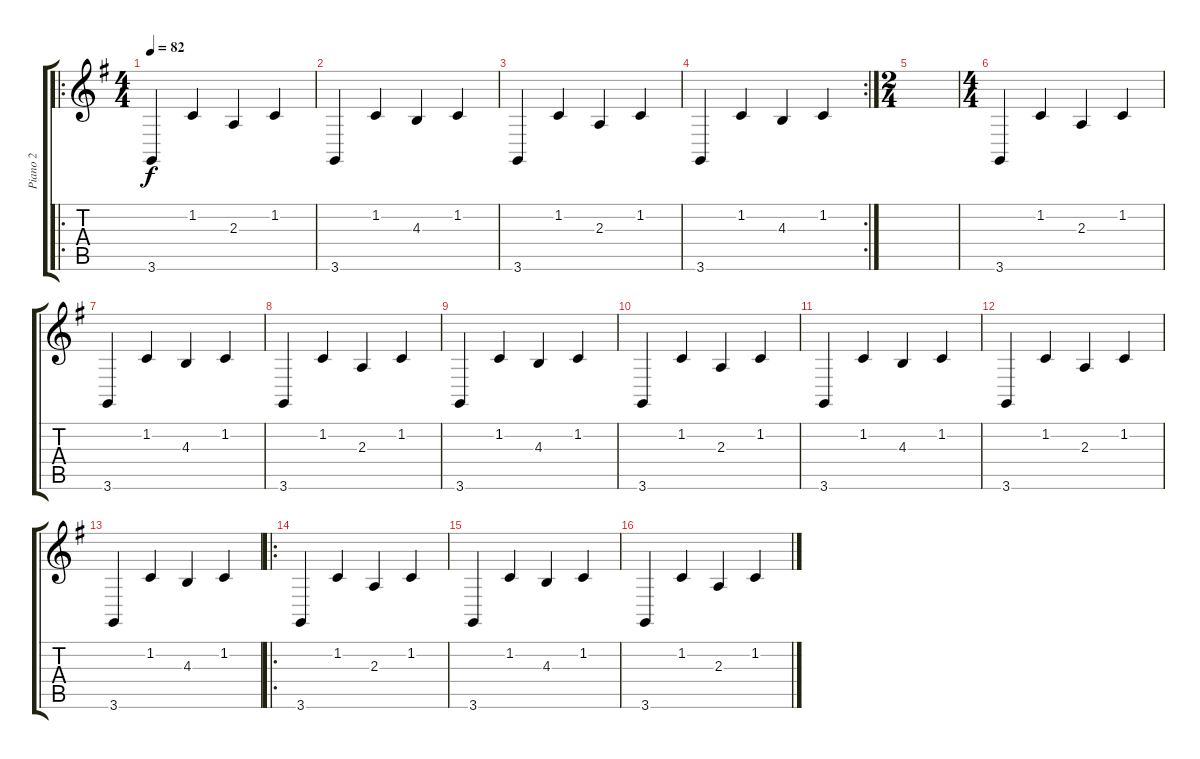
\track ("Piano 2" "Piano 2") {instrument acousticgrandpiano}
\staff {score tabs}
\tuning (E4 B3 G3 D3 A2 E2) {hide}
\ro
\ts (4 4)
\tempo 82
\clef g2
\ks g
3.6.4{dy f} 1.2.4 2.3.4 1.2.4 |
3.6.4 1.2.4 4.3.4 1.2.4 |
3.6.4 1.2.4 2.3.4 1.2.4 |
\rc 2
3.6.4 1.2.4 4.3.4 1.2.4 |
\ts (2 4)
|
\ts (4 4)
3.6.4 1.2.4 2.3.4 1.2.4 |
3.6.4 1.2.4 4.3.4 1.2.4 |
3.6.4 1.2.4 2.3.4 1.2.4 |
3.6.4 1.2.4 4.3.4 1.2.4 |
3.6.4 1.2.4 2.3.4 1.2.4 |
3.6.4 1.2.4 4.3.4 1.2.4 |
3.6.4 1.2.4 2.3.4 1.2.4 |
3.6.4 1.2.4 4.3.4 1.2.4 |
\ro
3.6.4 1.2.4 2.3.4 1.2.4 |
3.6.4 1.2.4 4.3.4 1.2.4 |
3.6.4 1.2.4 2.3.4 1.2.4
